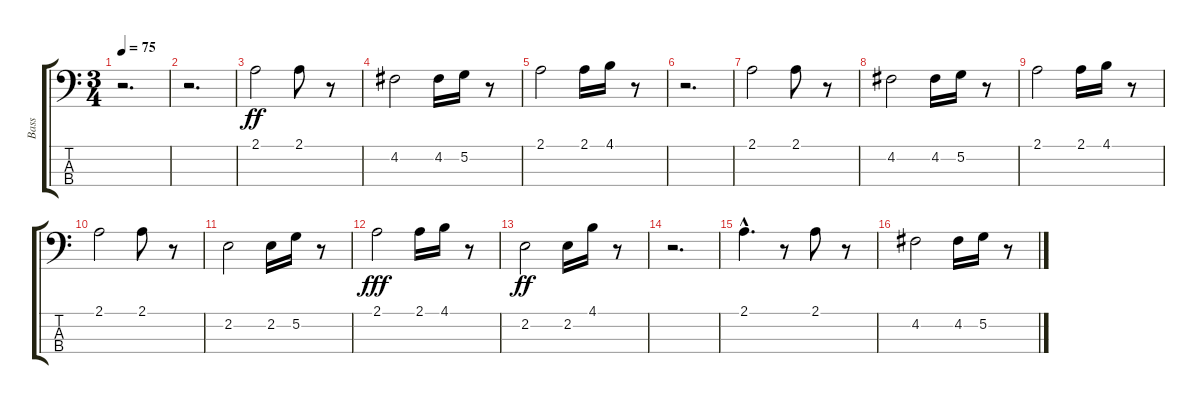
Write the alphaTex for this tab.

\track ("Bass" "Bass") {instrument electricbassfinger}
\staff {score tabs}
\tuning (G2 D2 A1 E1) {hide}
\ts (3 4)
\tempo 75
\clef f4
\ks c
r.2{d dy ff} |
r.2{d} |
2.1.2 2.1.8 r.8 |
4.2.2 4.2.16 5.2.16 r.8 |
2.1.2 2.1.16 4.1.16 r.8 |
r.2{d} |
2.1.2 2.1.8 r.8 |
4.2.2 4.2.16 5.2.16 r.8 |
2.1.2 2.1.16 4.1.16 r.8 |
2.1.2 2.1.8 r.8 |
2.2.2 2.2.16 5.2.16 r.8 |
2.1.2{dy fff} 2.1.16 4.1.16 r.8 |
2.2.2{dy ff} 2.2.16 4.1.16 r.8 |
r.2{d} |
2.1{hac}.4{d} r.8 2.1.8 r.8 |
4.2.2 4.2.16 5.2.16 r.8
